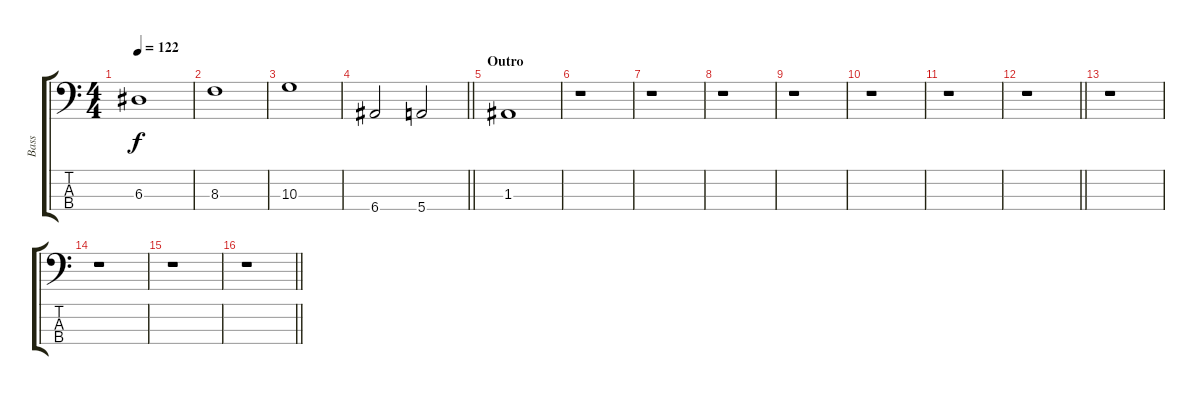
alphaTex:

\track ("Bass" "Bass") {instrument electricbassfinger}
\staff {score tabs}
\tuning (G2 D2 A1 E1) {hide}
\ts (4 4)
\tempo 122
\clef f4
\ks c
6.3.1{dy f} |
8.3.1 |
10.3.1 |
\barLineRight lightlight
6.4.2 5.4.2 |
\section ("" "Outro")
1.3.1{volume 0} |
r.1 |
r.1 |
r.1 |
r.1 |
r.1 |
r.1 |
\barLineRight lightlight
r.1 |
r.1 |
r.1 |
r.1 |
\barLineRight lightlight
r.1
